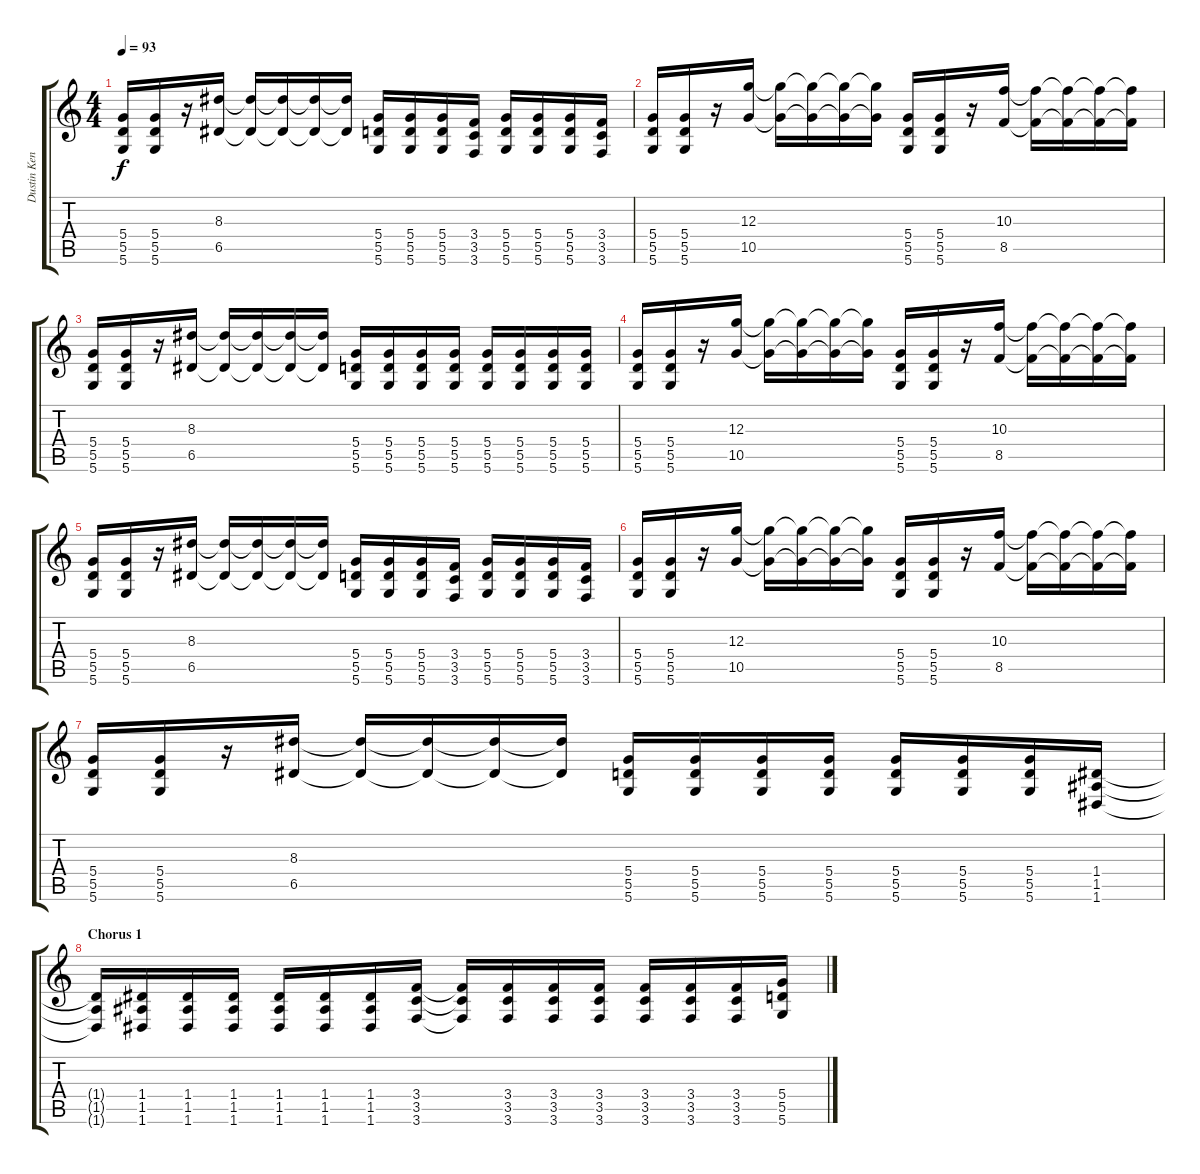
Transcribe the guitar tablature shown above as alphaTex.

\track ("Dustin Kensrue" "Dustin Ken") {instrument distortionguitar}
\staff {score tabs}
\tuning (E4 B3 G3 D3 A2 D2) {hide}
\ts (4 4)
\tempo 93
\clef g2
\ks c
(5.4 5.5 5.6).16{dy f} (5.4 5.5 5.6).16 r.16 (8.3 6.5).16 (8.3{t} 6.5{t}).16 (8.3{t} 6.5{t}).16 (8.3{t} 6.5{t}).16 (8.3{t} 6.5{t}).16 (5.4 5.5 5.6).16 (5.4 5.5 5.6).16 (5.4 5.5 5.6).16 (3.4 3.5 3.6).16 (5.4 5.5 5.6).16 (5.4 5.5 5.6).16 (5.4 5.5 5.6).16 (3.4 3.5 3.6).16 |
(5.4 5.5 5.6).16 (5.4 5.5 5.6).16 r.16 (12.3 10.5).16 (12.3{t} 10.5{t}).16 (12.3{t} 10.5{t}).16 (12.3{t} 10.5{t}).16 (12.3{t} 10.5{t}).16 (5.4 5.5 5.6).16 (5.4 5.5 5.6).16 r.16 (10.3 8.5).16 (10.3{t} 8.5{t}).16 (10.3{t} 8.5{t}).16 (10.3{t} 8.5{t}).16 (10.3{t} 8.5{t}).16 |
(5.4 5.5 5.6).16 (5.4 5.5 5.6).16 r.16 (8.3 6.5).16 (8.3{t} 6.5{t}).16 (8.3{t} 6.5{t}).16 (8.3{t} 6.5{t}).16 (8.3{t} 6.5{t}).16 (5.4 5.5 5.6).16 (5.4 5.5 5.6).16 (5.4 5.5 5.6).16 (5.4 5.5 5.6).16 (5.4 5.5 5.6).16 (5.4 5.5 5.6).16 (5.4 5.5 5.6).16 (5.4 5.5 5.6).16 |
(5.4 5.5 5.6).16 (5.4 5.5 5.6).16 r.16 (12.3 10.5).16 (12.3{t} 10.5{t}).16 (12.3{t} 10.5{t}).16 (12.3{t} 10.5{t}).16 (12.3{t} 10.5{t}).16 (5.4 5.5 5.6).16 (5.4 5.5 5.6).16 r.16 (10.3 8.5).16 (10.3{t} 8.5{t}).16 (10.3{t} 8.5{t}).16 (10.3{t} 8.5{t}).16 (10.3{t} 8.5{t}).16 |
(5.4 5.5 5.6).16 (5.4 5.5 5.6).16 r.16 (8.3 6.5).16 (8.3{t} 6.5{t}).16 (8.3{t} 6.5{t}).16 (8.3{t} 6.5{t}).16 (8.3{t} 6.5{t}).16 (5.4 5.5 5.6).16 (5.4 5.5 5.6).16 (5.4 5.5 5.6).16 (3.4 3.5 3.6).16 (5.4 5.5 5.6).16 (5.4 5.5 5.6).16 (5.4 5.5 5.6).16 (3.4 3.5 3.6).16 |
(5.4 5.5 5.6).16 (5.4 5.5 5.6).16 r.16 (12.3 10.5).16 (12.3{t} 10.5{t}).16 (12.3{t} 10.5{t}).16 (12.3{t} 10.5{t}).16 (12.3{t} 10.5{t}).16 (5.4 5.5 5.6).16 (5.4 5.5 5.6).16 r.16 (10.3 8.5).16 (10.3{t} 8.5{t}).16 (10.3{t} 8.5{t}).16 (10.3{t} 8.5{t}).16 (10.3{t} 8.5{t}).16 |
(5.4 5.5 5.6).16 (5.4 5.5 5.6).16 r.16 (8.3 6.5).16 (8.3{t} 6.5{t}).16 (8.3{t} 6.5{t}).16 (8.3{t} 6.5{t}).16 (8.3{t} 6.5{t}).16 (5.4 5.5 5.6).16 (5.4 5.5 5.6).16 (5.4 5.5 5.6).16 (5.4 5.5 5.6).16 (5.4 5.5 5.6).16 (5.4 5.5 5.6).16 (5.4 5.5 5.6).16 (1.4 1.5 1.6).16 |
\section ("" "Chorus 1")
(1.4{t} 1.5{t} 1.6{t}).16 (1.4 1.5 1.6).16 (1.4 1.5 1.6).16 (1.4 1.5 1.6).16 (1.4 1.5 1.6).16 (1.4 1.5 1.6).16 (1.4 1.5 1.6).16 (3.4 3.5 3.6).16 (3.4{t} 3.5{t} 3.6{t}).16 (3.4 3.5 3.6).16 (3.4 3.5 3.6).16 (3.4 3.5 3.6).16 (3.4 3.5 3.6).16 (3.4 3.5 3.6).16 (3.4 3.5 3.6).16 (5.4 5.5 5.6).16
